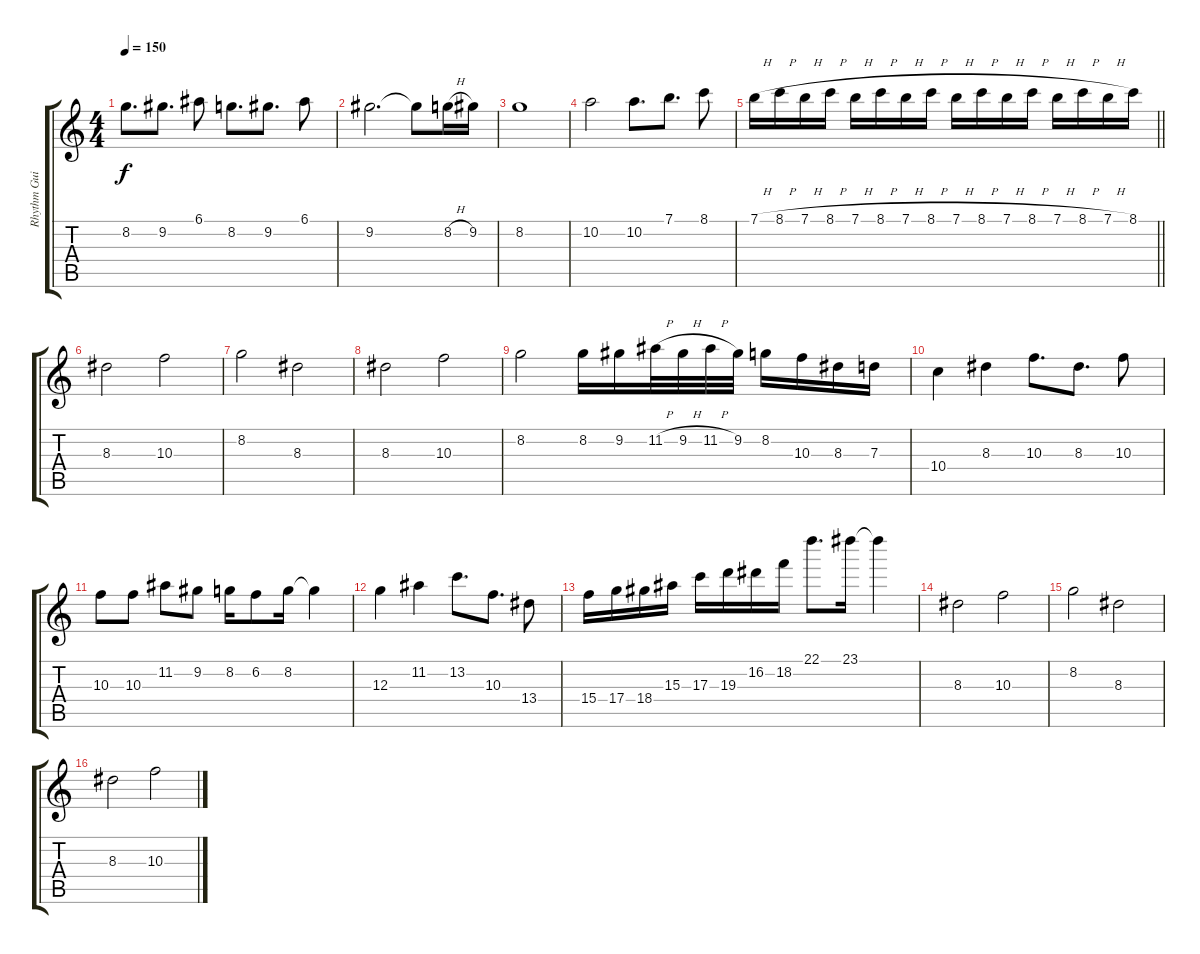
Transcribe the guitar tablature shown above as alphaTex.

\track ("Rhythm Guitar" "Rhythm Gui") {instrument distortionguitar}
\staff {score tabs}
\tuning (E4 B3 G3 D3 A2 E2) {hide}
\ts (4 4)
\tempo 150
\clef g2
\ks c
8.2.8{d dy f} 9.2.8{d} 6.1.8 8.2.8{d} 9.2.8{d} 6.1.8 |
9.2.2{d} 9.2{t}.8 8.2{h}.16 9.2.16 |
8.2.1 |
10.2.2 10.2.8{d} 7.1.8{d} 8.1.8 |
\barLineRight lightlight
7.1{h}.16 8.1{h}.16 7.1{h}.16 8.1{h}.16 7.1{h}.16 8.1{h}.16 7.1{h}.16 8.1{h}.16 7.1{h}.16 8.1{h}.16 7.1{h}.16 8.1{h}.16 7.1{h}.16 8.1{h}.16 7.1{h}.16 8.1.16 |
8.3.2 10.3.2 |
8.2.2 8.3.2 |
8.3.2 10.3.2 |
8.2.2 8.2.16 9.2.16 11.2{h}.32 9.2{h}.32 11.2{h}.32 9.2.32 8.2.16 10.3.16 8.3.16 7.3.16 |
10.4.4 8.3.4 10.3.8{d} 8.3.8{d} 10.3.8 |
10.3.8 10.3.8 11.2.8 9.2.8 8.2.16 6.2.8 8.2.16 8.2{t}.4 |
12.3.4 11.2.4 13.2.8{d} 10.3.8{d} 13.4.8 |
15.4.16 17.4.16 18.4.16 15.3.16 17.3.16 19.3.16 16.2.16 18.2.16 22.1.8{d} 23.1.16 23.1{t}.4 |
8.3.2 10.3.2 |
8.2.2 8.3.2 |
8.3.2 10.3.2
